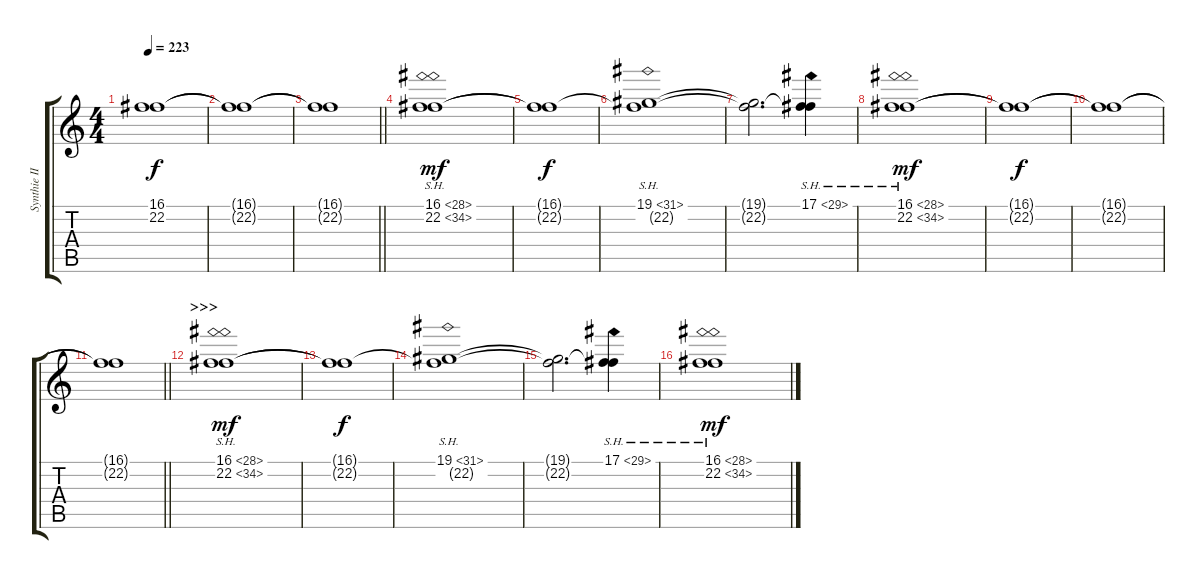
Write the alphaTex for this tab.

\track ("Synthie II" "Synthie II") {instrument stringensemble1}
\staff {score tabs}
\tuning (Db4 Ab3 E3 B2 Gb2 B1) {hide}
\ts (4 4)
\tempo 223
\clef g2
\ks c
(16.1{t} 22.2{t}).1{dy f} |
(16.1{t} 22.2{t}).1 |
\barLineRight lightlight
(16.1{t} 22.2{t}).1 |
(16.1{sh 12} 22.2{sh 12}).1{dy mf volume 14} |
(16.1{t} 22.2{t}).1{dy f} |
(19.1{sh 12} 22.2{t}).1 |
(19.1{t} 22.2{t}).2{d} (17.1{sh 12} 22.2{t}).4 |
(16.1{sh 12} 22.2{sh 12}).1{dy mf} |
(16.1{t} 22.2{t}).1{dy f} |
(16.1{t} 22.2{t}).1 |
\barLineRight lightlight
(16.1{t} 22.2{t}).1 |
\section ("" ">>>")
(16.1{sh 12} 22.2{sh 12}).1{dy mf volume 16} |
(16.1{t} 22.2{t}).1{dy f} |
(19.1{sh 12} 22.2{t}).1 |
(19.1{t} 22.2{t}).2{d} (17.1{sh 12} 22.2{t}).4 |
(16.1{sh 12} 22.2{sh 12}).1{dy mf}
